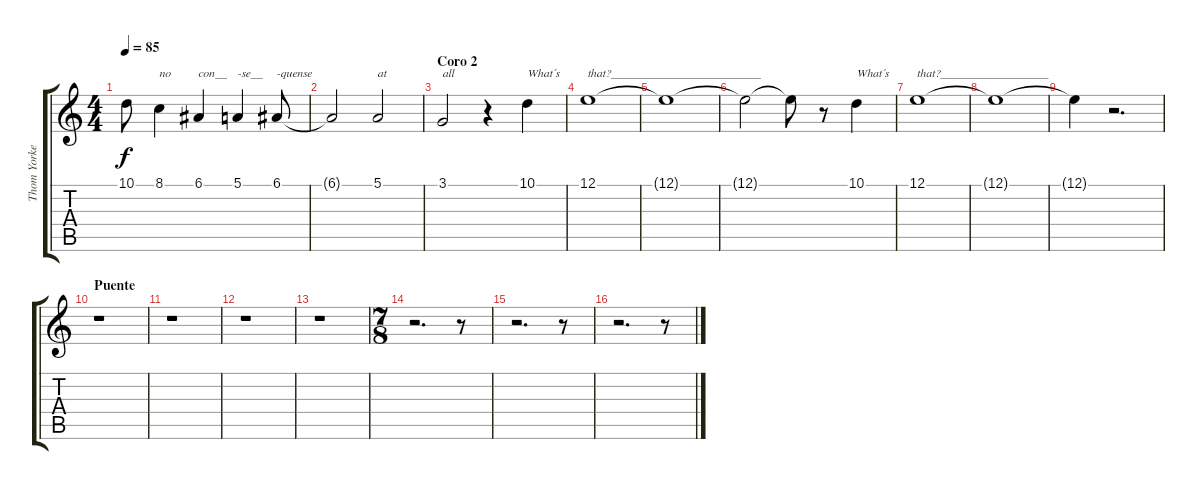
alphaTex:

\track ("Thom Yorke" "Thom Yorke") {instrument synthvoice}
\staff {score tabs}
\tuning (E4 B3 G3 D3 A2 E2) {hide}
\ts (4 4)
\tempo 85
\clef g2
\ks c
10.1{t}.8{dy f} 8.1.4{txt "no"} 6.1.4{txt "con__"} 5.1.4{txt "-se__"} 6.1.8{txt "-quense"} |
6.1{t}.2 5.1.2{txt "at"} |
\section ("" "Coro 2")
3.1.2{txt "all"} r.4 10.1.4{txt "What´s"} |
12.1.1{txt "that?_________________________"} |
12.1{t}.1 |
12.1{t}.2 12.1{t}.8 r.8 10.1.4{txt "What´s"} |
12.1.1{txt "that?__________________"} |
12.1{t}.1 |
12.1{t}.4 r.2{d} |
\section ("" "Puente")
r.1 |
r.1 |
r.1 |
r.1 |
\ts (7 8)
r.2{d} r.8 |
r.2{d} r.8 |
r.2{d} r.8
